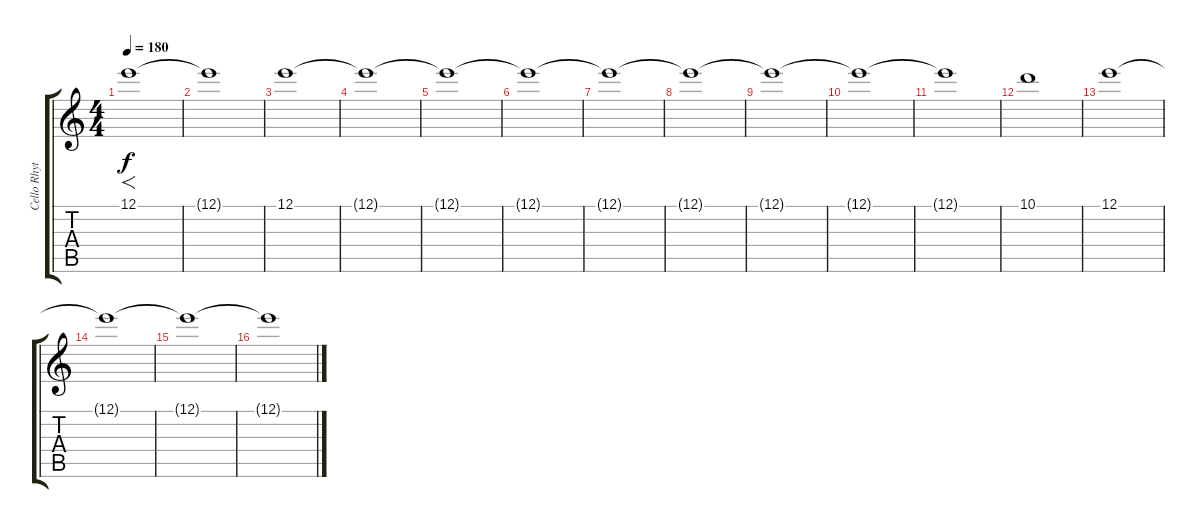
\track ("Cello Rhythm" "Cello Rhyt") {instrument distortionguitar}
\staff {score tabs}
\tuning (E4 B3 G3 D3 A2 D2) {hide}
\ts (4 4)
\tempo 180
\tempo 145
\tempo 180
\clef g2
\ks c
12.1.1{f dy f instrument stringensemble2} |
12.1{t}.1 |
12.1.1 |
12.1{t}.1 |
12.1{t}.1 |
12.1{t}.1 |
12.1{t}.1 |
12.1{t}.1 |
12.1{t}.1 |
12.1{t}.1 |
12.1{t}.1 |
10.1.1 |
12.1.1 |
12.1{t}.1 |
12.1{t}.1 |
12.1{t}.1
